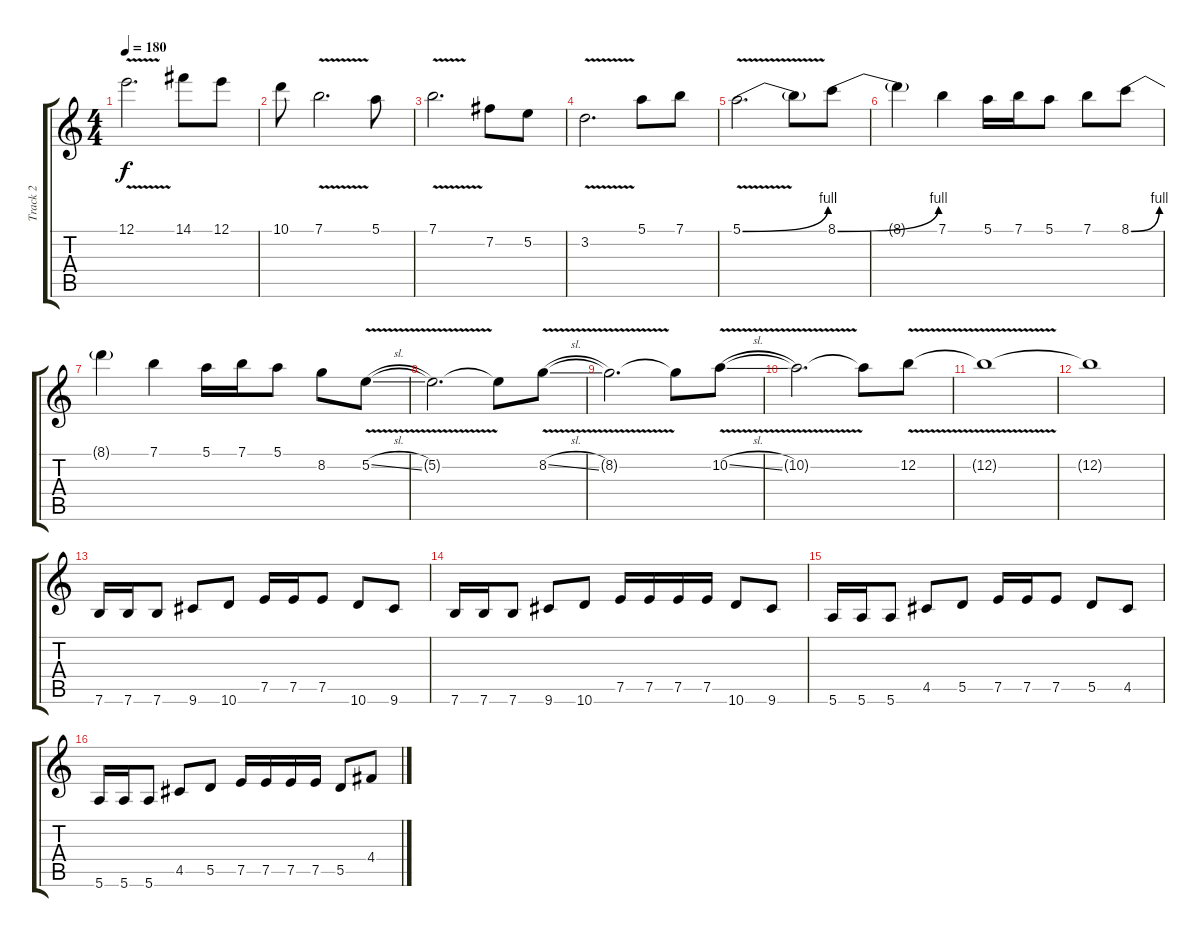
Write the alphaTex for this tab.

\track ("Track 2" "Track 2") {instrument distortionguitar}
\staff {score tabs}
\tuning (E4 B3 G3 D3 A2 E2) {hide}
\ts (4 4)
\tempo 180
\clef g2
\ks c
12.1{v}.2{d dy f} 14.1.8 12.1.8 |
10.1.8 7.1{v}.2{d} 5.1.8 |
7.1{v}.2{d} 7.2.8{volume 16 balance 8} 5.2.8 |
3.2{v}.2{d} 5.1.8 7.1.8 |
5.1{be (bend 0 0 60 4) v}.2{d} 5.1{t}.8 8.1{be (bend 0 0 60 4)}.8 |
8.1{t}.4 7.1.4 5.1.16 7.1.16 5.1.8 7.1.8 8.1{be (bend 0 0 60 4)}.8 |
8.1{t}.4 7.1.4 5.1.16 7.1.16 5.1.8 8.2.8 5.2{v sl}.8 |
5.2{t}.2{d} 5.2{t}.8 8.2{v sl}.8 |
8.2{t}.2{d} 8.2{t}.8 10.2{v sl}.8 |
10.2{t}.2{d} 10.2{t}.8 12.2{v}.8 |
12.2{t}.1 |
12.2{t}.1 |
7.6.16{volume 13 balance 8} 7.6.16 7.6.8 9.6.8 10.6.8 7.5.16 7.5.16 7.5.8 10.6.8 9.6.8 |
7.6.16 7.6.16 7.6.8 9.6.8 10.6.8 7.5.16 7.5.16 7.5.16 7.5.16 10.6.8 9.6.8 |
5.6.16 5.6.16 5.6.8 4.5.8 5.5.8 7.5.16 7.5.16 7.5.8 5.5.8 4.5.8 |
5.6.16 5.6.16 5.6.8 4.5.8 5.5.8 7.5.16 7.5.16 7.5.16 7.5.16 5.5.8 4.4.8
